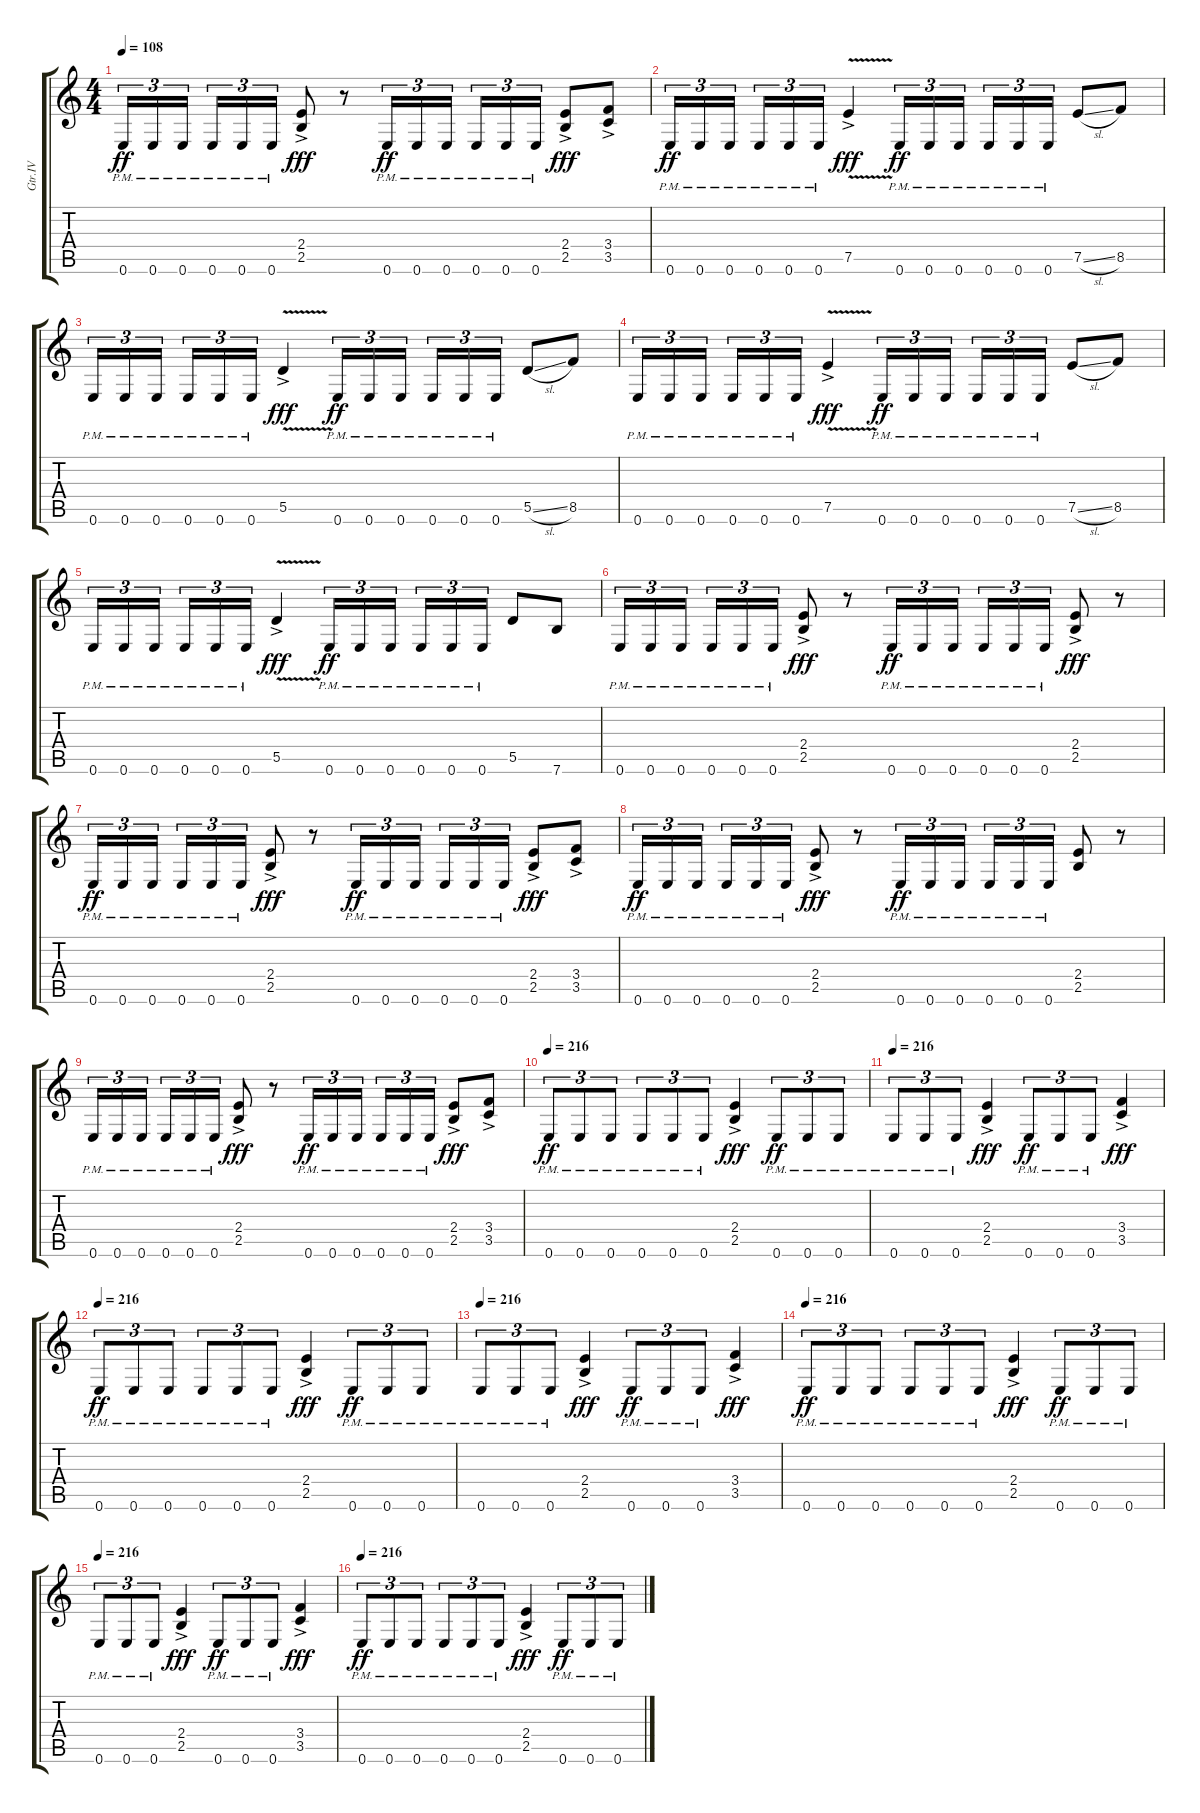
\track ("Gtr.IV" "Gtr.IV") {instrument distortionguitar}
\staff {score tabs}
\tuning (E4 B3 G3 D3 A2 E2) {hide}
\ts (4 4)
\tempo 108
\clef g2
\ks c
0.6{pm}.16{tu (3 2) dy ff} 0.6{pm}.16{tu (3 2)} 0.6{pm}.16{tu (3 2) beam splitsecondary} 0.6{pm}.16{tu (3 2)} 0.6{pm}.16{tu (3 2)} 0.6{pm}.16{tu (3 2)} (2.4{ac} 2.5{ac}).8{dy fff} r.8 0.6{pm}.16{tu (3 2) dy ff} 0.6{pm}.16{tu (3 2)} 0.6{pm}.16{tu (3 2) beam splitsecondary} 0.6{pm}.16{tu (3 2)} 0.6{pm}.16{tu (3 2)} 0.6{pm}.16{tu (3 2)} (2.4{ac} 2.5{ac}).8{dy fff} (3.4{ac} 3.5{ac}).8 |
0.6{pm}.16{tu (3 2) dy ff} 0.6{pm}.16{tu (3 2)} 0.6{pm}.16{tu (3 2) beam splitsecondary} 0.6{pm}.16{tu (3 2)} 0.6{pm}.16{tu (3 2)} 0.6{pm}.16{tu (3 2)} 7.5{v ac}.4{dy fff} 0.6{pm}.16{tu (3 2) dy ff} 0.6{pm}.16{tu (3 2)} 0.6{pm}.16{tu (3 2) beam splitsecondary} 0.6{pm}.16{tu (3 2)} 0.6{pm}.16{tu (3 2)} 0.6{pm}.16{tu (3 2)} 7.5{sl}.8 8.5.8 |
0.6{pm}.16{tu (3 2)} 0.6{pm}.16{tu (3 2)} 0.6{pm}.16{tu (3 2) beam splitsecondary} 0.6{pm}.16{tu (3 2)} 0.6{pm}.16{tu (3 2)} 0.6{pm}.16{tu (3 2)} 5.5{v ac}.4{dy fff} 0.6{pm}.16{tu (3 2) dy ff} 0.6{pm}.16{tu (3 2)} 0.6{pm}.16{tu (3 2) beam splitsecondary} 0.6{pm}.16{tu (3 2)} 0.6{pm}.16{tu (3 2)} 0.6{pm}.16{tu (3 2)} 5.5{sl}.8 8.5.8 |
0.6{pm}.16{tu (3 2)} 0.6{pm}.16{tu (3 2)} 0.6{pm}.16{tu (3 2) beam splitsecondary} 0.6{pm}.16{tu (3 2)} 0.6{pm}.16{tu (3 2)} 0.6{pm}.16{tu (3 2)} 7.5{v ac}.4{dy fff} 0.6{pm}.16{tu (3 2) dy ff} 0.6{pm}.16{tu (3 2)} 0.6{pm}.16{tu (3 2) beam splitsecondary} 0.6{pm}.16{tu (3 2)} 0.6{pm}.16{tu (3 2)} 0.6{pm}.16{tu (3 2)} 7.5{sl}.8 8.5.8 |
0.6{pm}.16{tu (3 2)} 0.6{pm}.16{tu (3 2)} 0.6{pm}.16{tu (3 2) beam splitsecondary} 0.6{pm}.16{tu (3 2)} 0.6{pm}.16{tu (3 2)} 0.6{pm}.16{tu (3 2)} 5.5{v ac}.4{dy fff} 0.6{pm}.16{tu (3 2) dy ff} 0.6{pm}.16{tu (3 2)} 0.6{pm}.16{tu (3 2) beam splitsecondary} 0.6{pm}.16{tu (3 2)} 0.6{pm}.16{tu (3 2)} 0.6{pm}.16{tu (3 2)} 5.5.8 7.6.8 |
0.6{pm}.16{tu (3 2)} 0.6{pm}.16{tu (3 2)} 0.6{pm}.16{tu (3 2) beam splitsecondary} 0.6{pm}.16{tu (3 2)} 0.6{pm}.16{tu (3 2)} 0.6{pm}.16{tu (3 2)} (2.4{ac} 2.5{ac}).8{dy fff} r.8 0.6{pm}.16{tu (3 2) dy ff} 0.6{pm}.16{tu (3 2)} 0.6{pm}.16{tu (3 2) beam splitsecondary} 0.6{pm}.16{tu (3 2)} 0.6{pm}.16{tu (3 2)} 0.6{pm}.16{tu (3 2)} (2.4{ac} 2.5{ac}).8{dy fff} r.8 |
0.6{pm}.16{tu (3 2) dy ff} 0.6{pm}.16{tu (3 2)} 0.6{pm}.16{tu (3 2) beam splitsecondary} 0.6{pm}.16{tu (3 2)} 0.6{pm}.16{tu (3 2)} 0.6{pm}.16{tu (3 2)} (2.4{ac} 2.5{ac}).8{dy fff} r.8 0.6{pm}.16{tu (3 2) dy ff} 0.6{pm}.16{tu (3 2)} 0.6{pm}.16{tu (3 2) beam splitsecondary} 0.6{pm}.16{tu (3 2)} 0.6{pm}.16{tu (3 2)} 0.6{pm}.16{tu (3 2)} (2.4{ac} 2.5{ac}).8{dy fff} (3.4{ac} 3.5{ac}).8 |
0.6{pm}.16{tu (3 2) dy ff} 0.6{pm}.16{tu (3 2)} 0.6{pm}.16{tu (3 2) beam splitsecondary} 0.6{pm}.16{tu (3 2)} 0.6{pm}.16{tu (3 2)} 0.6{pm}.16{tu (3 2)} (2.4{ac} 2.5{ac}).8{dy fff} r.8 0.6{pm}.16{tu (3 2) dy ff} 0.6{pm}.16{tu (3 2)} 0.6{pm}.16{tu (3 2) beam splitsecondary} 0.6{pm}.16{tu (3 2)} 0.6{pm}.16{tu (3 2)} 0.6{pm}.16{tu (3 2)} (2.4 2.5).8 r.8 |
0.6{pm}.16{tu (3 2)} 0.6{pm}.16{tu (3 2)} 0.6{pm}.16{tu (3 2) beam splitsecondary} 0.6{pm}.16{tu (3 2)} 0.6{pm}.16{tu (3 2)} 0.6{pm}.16{tu (3 2)} (2.4{ac} 2.5{ac}).8{dy fff} r.8 0.6{pm}.16{tu (3 2) dy ff} 0.6{pm}.16{tu (3 2)} 0.6{pm}.16{tu (3 2) beam splitsecondary} 0.6{pm}.16{tu (3 2)} 0.6{pm}.16{tu (3 2)} 0.6{pm}.16{tu (3 2)} (2.4{ac} 2.5{ac}).8{dy fff} (3.4{ac} 3.5{ac}).8 |
\tempo 216
0.6{pm}.8{tu (3 2) dy ff} 0.6{pm}.8{tu (3 2)} 0.6{pm}.8{tu (3 2)} 0.6{pm}.8{tu (3 2)} 0.6{pm}.8{tu (3 2)} 0.6{pm}.8{tu (3 2)} (2.4{ac} 2.5{ac}).4{dy fff} 0.6{pm}.8{tu (3 2) dy ff} 0.6{pm}.8{tu (3 2)} 0.6{pm}.8{tu (3 2)} |
\tempo 216
0.6{pm}.8{tu (3 2)} 0.6{pm}.8{tu (3 2)} 0.6{pm}.8{tu (3 2)} (2.4{ac} 2.5{ac}).4{dy fff} 0.6{pm}.8{tu (3 2) dy ff} 0.6{pm}.8{tu (3 2)} 0.6{pm}.8{tu (3 2)} (3.4{ac} 3.5{ac}).4{dy fff} |
\tempo 216
0.6{pm}.8{tu (3 2) dy ff} 0.6{pm}.8{tu (3 2)} 0.6{pm}.8{tu (3 2)} 0.6{pm}.8{tu (3 2)} 0.6{pm}.8{tu (3 2)} 0.6{pm}.8{tu (3 2)} (2.4{ac} 2.5{ac}).4{dy fff} 0.6{pm}.8{tu (3 2) dy ff} 0.6{pm}.8{tu (3 2)} 0.6{pm}.8{tu (3 2)} |
\tempo 216
0.6{pm}.8{tu (3 2)} 0.6{pm}.8{tu (3 2)} 0.6{pm}.8{tu (3 2)} (2.4{ac} 2.5{ac}).4{dy fff} 0.6{pm}.8{tu (3 2) dy ff} 0.6{pm}.8{tu (3 2)} 0.6{pm}.8{tu (3 2)} (3.4{ac} 3.5{ac}).4{dy fff} |
\tempo 216
0.6{pm}.8{tu (3 2) dy ff} 0.6{pm}.8{tu (3 2)} 0.6{pm}.8{tu (3 2)} 0.6{pm}.8{tu (3 2)} 0.6{pm}.8{tu (3 2)} 0.6{pm}.8{tu (3 2)} (2.4{ac} 2.5{ac}).4{dy fff} 0.6{pm}.8{tu (3 2) dy ff} 0.6{pm}.8{tu (3 2)} 0.6{pm}.8{tu (3 2)} |
\tempo 216
0.6{pm}.8{tu (3 2)} 0.6{pm}.8{tu (3 2)} 0.6{pm}.8{tu (3 2)} (2.4{ac} 2.5{ac}).4{dy fff} 0.6{pm}.8{tu (3 2) dy ff} 0.6{pm}.8{tu (3 2)} 0.6{pm}.8{tu (3 2)} (3.4{ac} 3.5{ac}).4{dy fff} |
\tempo 216
0.6{pm}.8{tu (3 2) dy ff} 0.6{pm}.8{tu (3 2)} 0.6{pm}.8{tu (3 2)} 0.6{pm}.8{tu (3 2)} 0.6{pm}.8{tu (3 2)} 0.6{pm}.8{tu (3 2)} (2.4{ac} 2.5{ac}).4{dy fff} 0.6{pm}.8{tu (3 2) dy ff} 0.6{pm}.8{tu (3 2)} 0.6{pm}.8{tu (3 2)}
